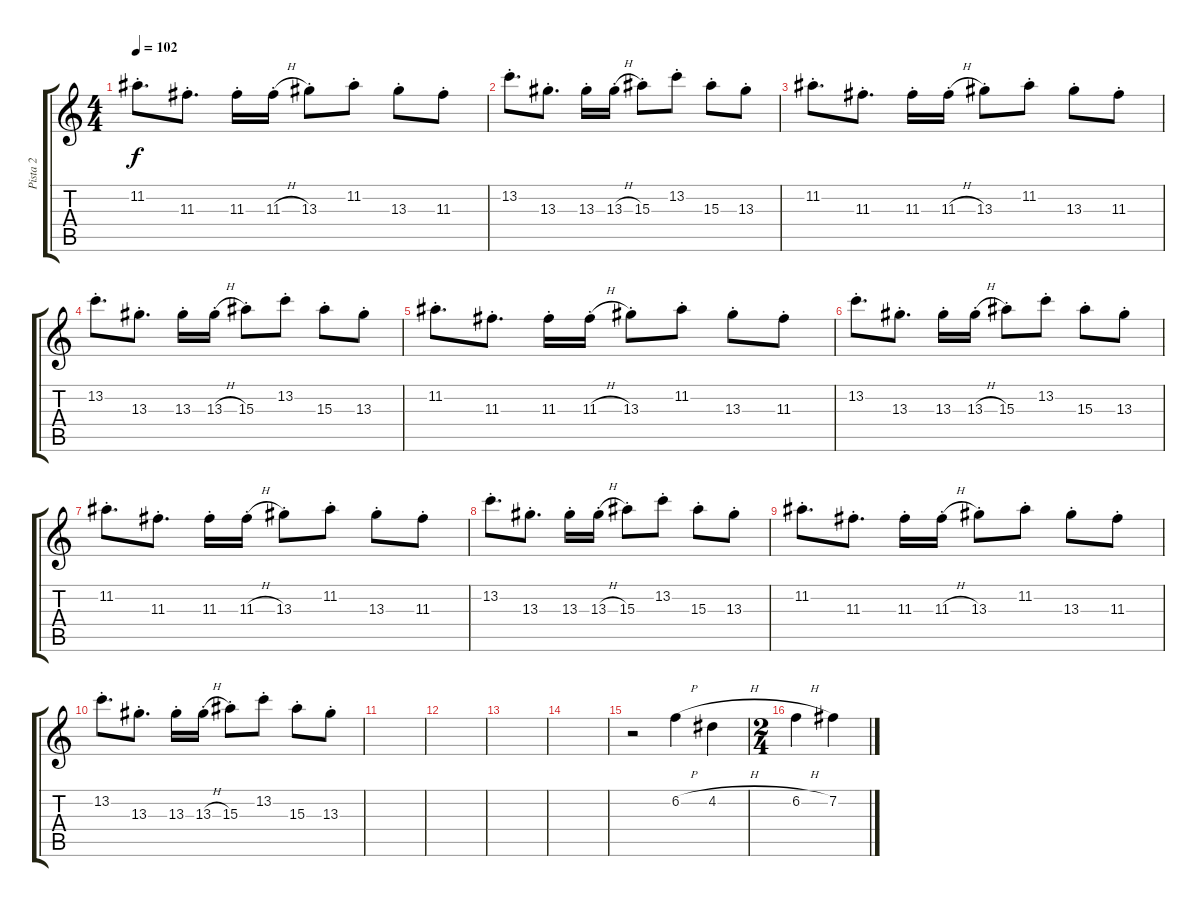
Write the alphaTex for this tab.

\track ("Pista 2" "Pista 2") {instrument distortionguitar}
\staff {score tabs}
\tuning (E4 B3 G3 D3 A2 E2) {hide}
\ts (4 4)
\tempo 102
\clef g2
\ks c
11.2{st}.8{d dy f} 11.3{st}.8{d} 11.3{st}.16 11.3{h st}.16 13.3{st}.8 11.2{st}.8 13.3{st}.8 11.3{st}.8 |
13.2{st}.8{d} 13.3{st}.8{d} 13.3{st}.16 13.3{h st}.16 15.3{st}.8 13.2{st}.8 15.3{st}.8 13.3{st}.8 |
11.2{st}.8{d} 11.3{st}.8{d} 11.3{st}.16 11.3{h st}.16 13.3{st}.8 11.2{st}.8 13.3{st}.8 11.3{st}.8 |
13.2{st}.8{d} 13.3{st}.8{d} 13.3{st}.16 13.3{h st}.16 15.3{st}.8 13.2{st}.8 15.3{st}.8 13.3{st}.8 |
11.2{st}.8{d} 11.3{st}.8{d} 11.3{st}.16 11.3{h st}.16 13.3{st}.8 11.2{st}.8 13.3{st}.8 11.3{st}.8 |
13.2{st}.8{d} 13.3{st}.8{d} 13.3{st}.16 13.3{h st}.16 15.3{st}.8 13.2{st}.8 15.3{st}.8 13.3{st}.8 |
11.2{st}.8{d} 11.3{st}.8{d} 11.3{st}.16 11.3{h st}.16 13.3{st}.8 11.2{st}.8 13.3{st}.8 11.3{st}.8 |
13.2{st}.8{d} 13.3{st}.8{d} 13.3{st}.16 13.3{h st}.16 15.3{st}.8 13.2{st}.8 15.3{st}.8 13.3{st}.8 |
11.2{st}.8{d} 11.3{st}.8{d} 11.3{st}.16 11.3{h st}.16 13.3{st}.8 11.2{st}.8 13.3{st}.8 11.3{st}.8 |
13.2{st}.8{d} 13.3{st}.8{d} 13.3{st}.16 13.3{h st}.16 15.3{st}.8 13.2{st}.8 15.3{st}.8 13.3{st}.8 |
|
|
|
|
r.2 6.2{h}.4 4.2{h}.4 |
\ts (2 4)
6.2{h}.4 7.2.4
